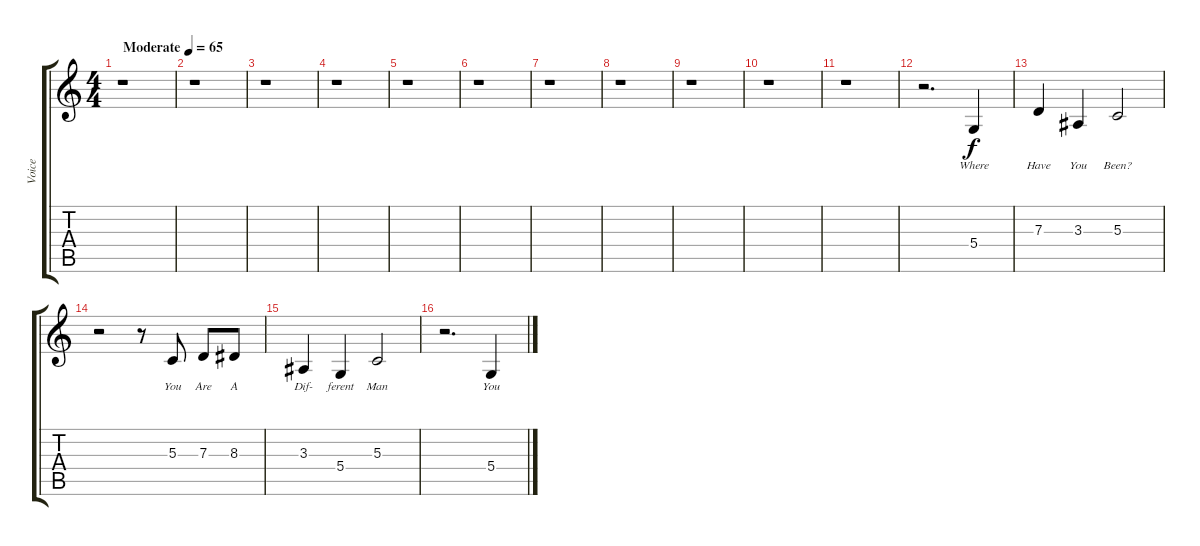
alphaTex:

\track ("Voice" "Voice") {instrument clarinet}
\staff {score tabs}
\tuning (E4 B3 G3 D3 A2 E2) {hide}
\ts (4 4)
\tempo (65 "Moderate")
\clef g2
\ks c
r.1{dy f instrument clarinet} |
r.1 |
r.1 |
r.1 |
r.1 |
r.1 |
r.1 |
r.1 |
r.1 |
r.1 |
r.1 |
r.2{d} 5.4.4{lyrics (0 "Where") lyrics (1 "") lyrics (2 "") lyrics (3 "") lyrics (4 "")} |
7.3.4{lyrics (0 "Have") lyrics (1 "") lyrics (2 "") lyrics (3 "") lyrics (4 "")} 3.3.4{lyrics (0 "You") lyrics (1 "") lyrics (2 "") lyrics (3 "") lyrics (4 "")} 5.3.2{lyrics (0 "Been?") lyrics (1 "") lyrics (2 "") lyrics (3 "") lyrics (4 "")} |
r.2 r.8 5.3.8{lyrics (0 "You") lyrics (1 "") lyrics (2 "") lyrics (3 "") lyrics (4 "")} 7.3.8{lyrics (0 "Are") lyrics (1 "") lyrics (2 "") lyrics (3 "") lyrics (4 "")} 8.3.8{lyrics (0 "A") lyrics (1 "") lyrics (2 "") lyrics (3 "") lyrics (4 "")} |
3.3.4{lyrics (0 "Dif-") lyrics (1 "") lyrics (2 "") lyrics (3 "") lyrics (4 "")} 5.4.4{lyrics (0 "ferent") lyrics (1 "") lyrics (2 "") lyrics (3 "") lyrics (4 "")} 5.3.2{lyrics (0 "Man") lyrics (1 "") lyrics (2 "") lyrics (3 "") lyrics (4 "")} |
r.2{d} 5.4.4{lyrics (0 "You") lyrics (1 "") lyrics (2 "") lyrics (3 "") lyrics (4 "")}
